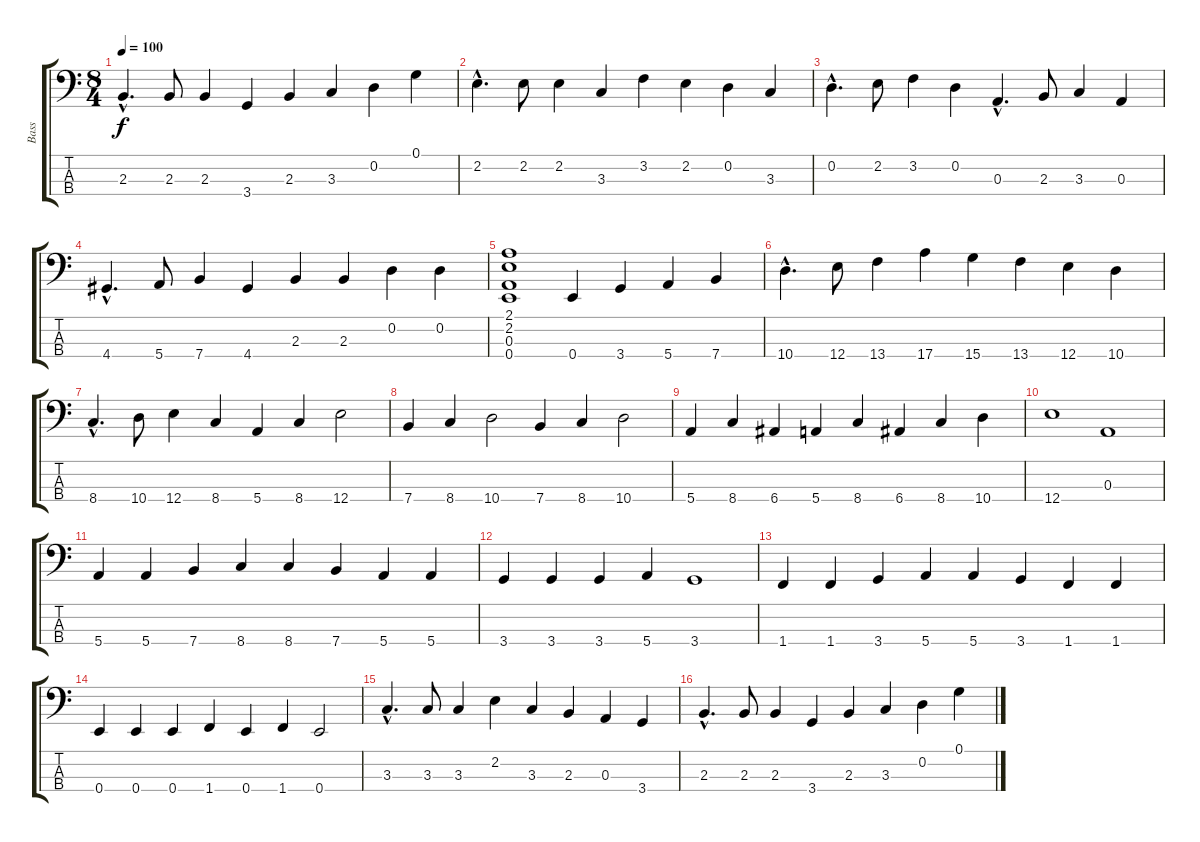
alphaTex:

\track ("Bass" "Bass") {instrument electricbassfinger}
\staff {score tabs}
\tuning (G2 D2 A1 E1) {hide}
\ts (8 4)
\tempo 100
\clef f4
\ks c
2.3{hac}.4{d dy f} 2.3.8 2.3.4 3.4.4 2.3.4 3.3.4 0.2.4 0.1.4 |
2.2{hac}.4{d} 2.2.8 2.2.4 3.3.4 3.2.4 2.2.4 0.2.4 3.3.4 |
0.2{hac}.4{d} 2.2.8 3.2.4 0.2.4 0.3{hac}.4{d} 2.3.8 3.3.4 0.3.4 |
4.4{hac}.4{d} 5.4.8 7.4.4 4.4.4 2.3.4 2.3.4 0.2.4 0.2.4 |
(2.1 2.2 0.3 0.4).1 0.4.4 3.4.4 5.4.4 7.4.4 |
10.4{hac}.4{d} 12.4.8 13.4.4 17.4.4 15.4.4 13.4.4 12.4.4 10.4.4 |
8.4{hac}.4{d} 10.4.8 12.4.4 8.4.4 5.4.4 8.4.4 12.4.2 |
7.4.4 8.4.4 10.4.2 7.4.4 8.4.4 10.4.2 |
5.4.4 8.4.4 6.4.4 5.4.4 8.4.4 6.4.4 8.4.4 10.4.4 |
12.4.1 0.3.1 |
5.4.4 5.4.4 7.4.4 8.4.4 8.4.4 7.4.4 5.4.4 5.4.4 |
3.4.4 3.4.4 3.4.4 5.4.4 3.4.1 |
1.4.4 1.4.4 3.4.4 5.4.4 5.4.4 3.4.4 1.4.4 1.4.4 |
0.4.4 0.4.4 0.4.4 1.4.4 0.4.4 1.4.4 0.4.2 |
3.3{hac}.4{d} 3.3.8 3.3.4 2.2.4 3.3.4 2.3.4 0.3.4 3.4.4 |
2.3{hac}.4{d} 2.3.8 2.3.4 3.4.4 2.3.4 3.3.4 0.2.4 0.1.4
